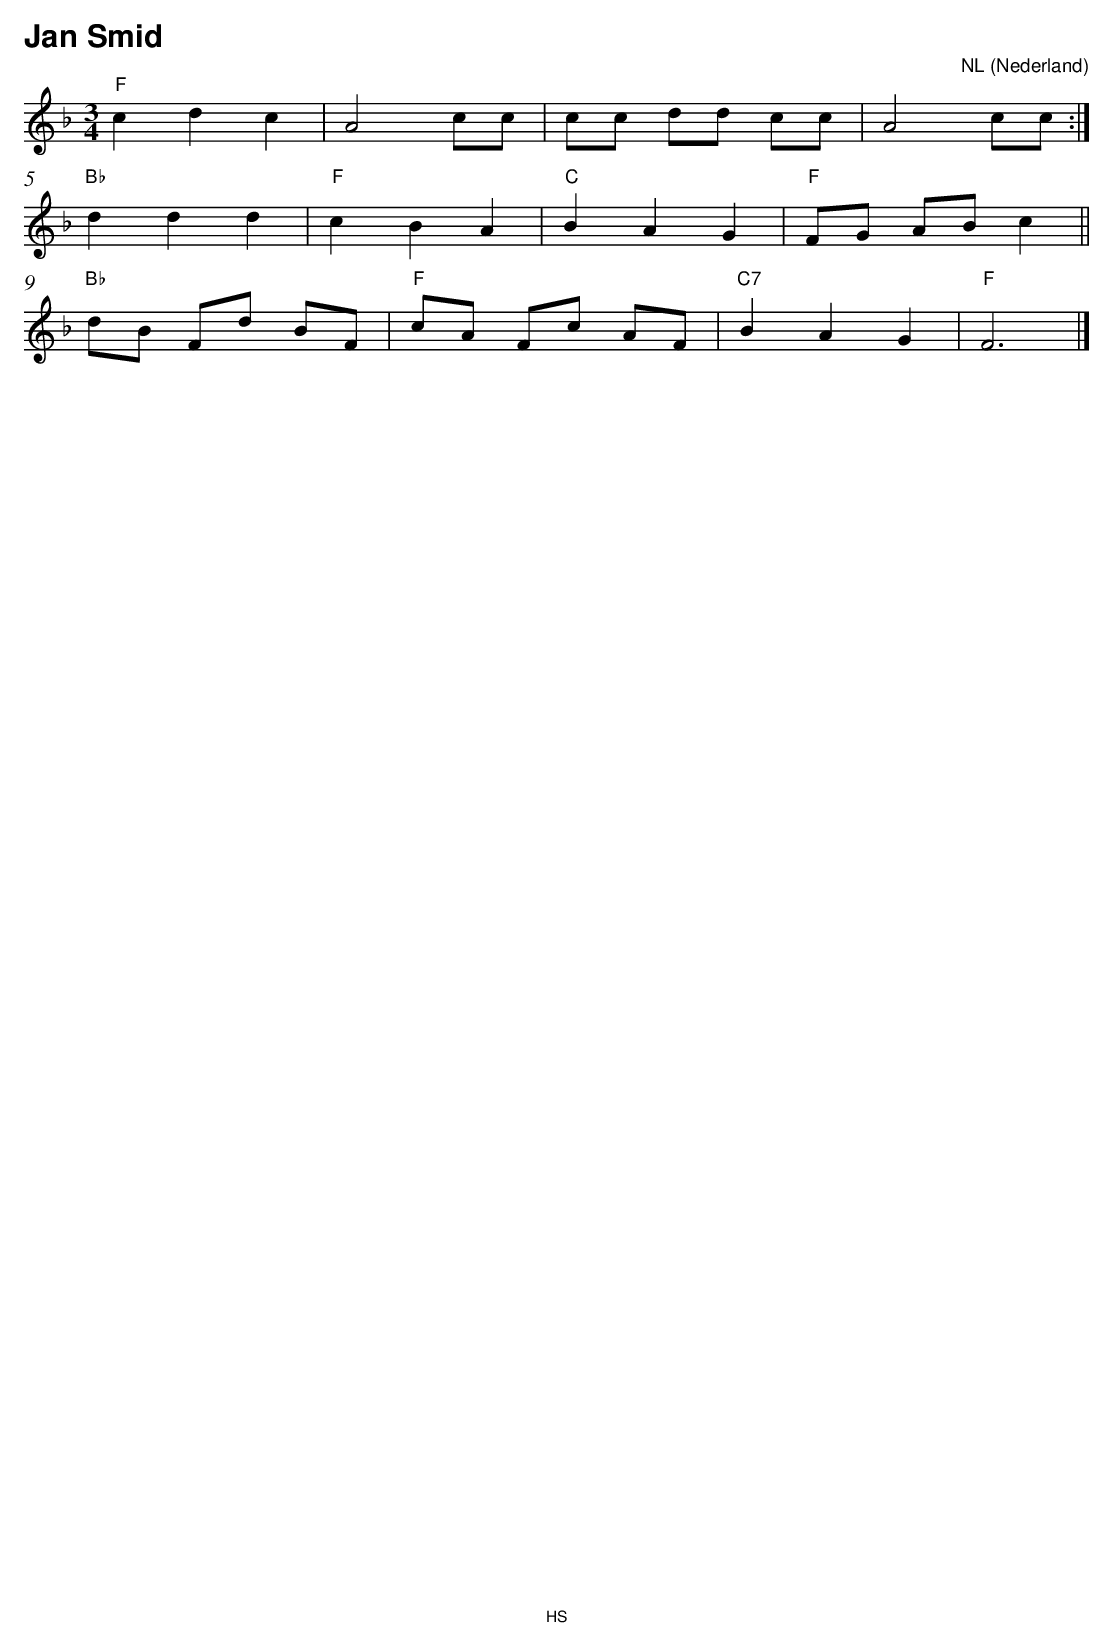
X:1
T:Jan Smid
C:NL
O:Nederland
M:3/4
L:1/8
Q:1/4=118
K:F
V:1
"F" c2 d2 c2 |A4 cc |cc dd cc |A4 cc :|
"Bb" d2 d2 d2 |"F" c2 B2 A2 |"C" B2 A2 G2 |"F" FG AB c2 ||
"Bb" dB Fd BF |"F" cA Fc AF |"C7" B2 A2 G2 |"F" F6 |]
